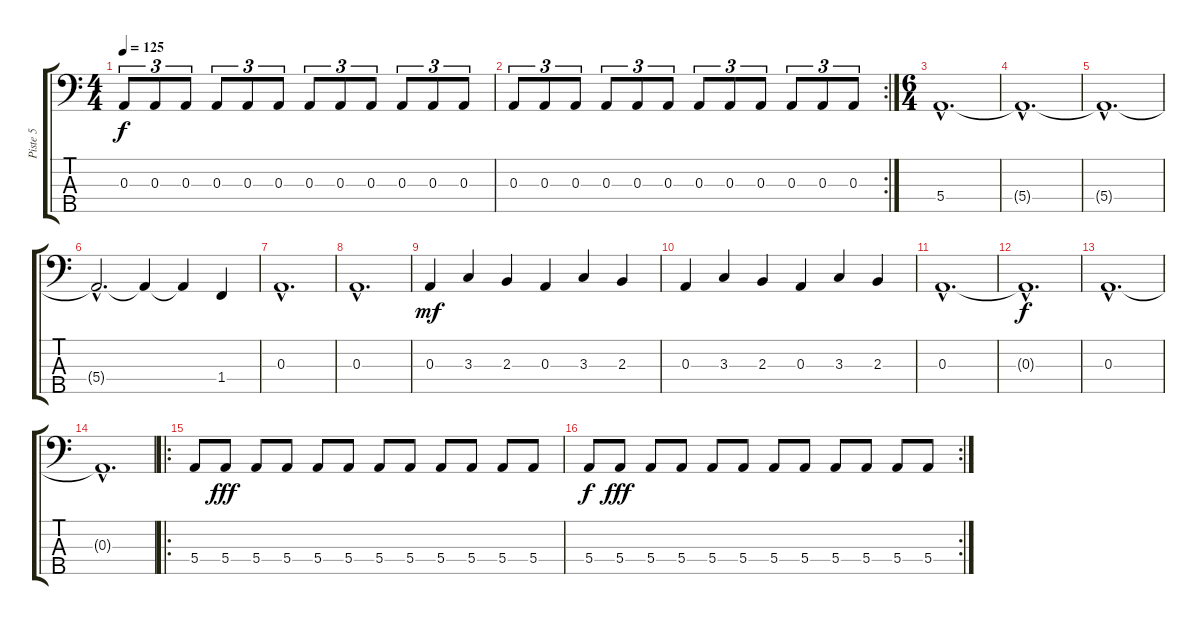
\track ("Piste 5" "Piste 5") {instrument electricbassfinger}
\staff {score tabs}
\tuning (G2 D2 A1 E1 B0) {hide}
\ts (4 4)
\tempo 125
\clef f4
\ks c
0.3.8{tu (3 2) dy f} 0.3.8{tu (3 2)} 0.3.8{tu (3 2)} 0.3.8{tu (3 2)} 0.3.8{tu (3 2)} 0.3.8{tu (3 2)} 0.3.8{tu (3 2)} 0.3.8{tu (3 2)} 0.3.8{tu (3 2)} 0.3.8{tu (3 2)} 0.3.8{tu (3 2)} 0.3.8{tu (3 2)} |
\rc 2
0.3.8{tu (3 2)} 0.3.8{tu (3 2)} 0.3.8{tu (3 2)} 0.3.8{tu (3 2)} 0.3.8{tu (3 2)} 0.3.8{tu (3 2)} 0.3.8{tu (3 2)} 0.3.8{tu (3 2)} 0.3.8{tu (3 2)} 0.3.8{tu (3 2)} 0.3.8{tu (3 2)} 0.3.8{tu (3 2)} |
\ts (6 4)
5.4{hac}.1{d} |
5.4{hac t}.1{d} |
5.4{hac t}.1{d} |
5.4{hac t}.2{d} 5.4{t}.4 5.4{t}.4 1.4.4 |
0.3{hac}.1{d} |
0.3{hac}.1{d} |
0.3.4{dy mf} 3.3.4 2.3.4 0.3.4 3.3.4 2.3.4 |
0.3.4 3.3.4 2.3.4 0.3.4 3.3.4 2.3.4 |
0.3{hac}.1{d} |
0.3{hac t}.1{d dy f} |
0.3{hac}.1{d} |
0.3{hac t}.1{d} |
\ro
5.4.8 5.4.8{dy fff} 5.4.8 5.4.8 5.4.8 5.4.8 5.4.8 5.4.8 5.4.8 5.4.8 5.4.8 5.4.8 |
\rc 2
5.4.8{dy f} 5.4.8{dy fff} 5.4.8 5.4.8 5.4.8 5.4.8 5.4.8 5.4.8 5.4.8 5.4.8 5.4.8 5.4.8
